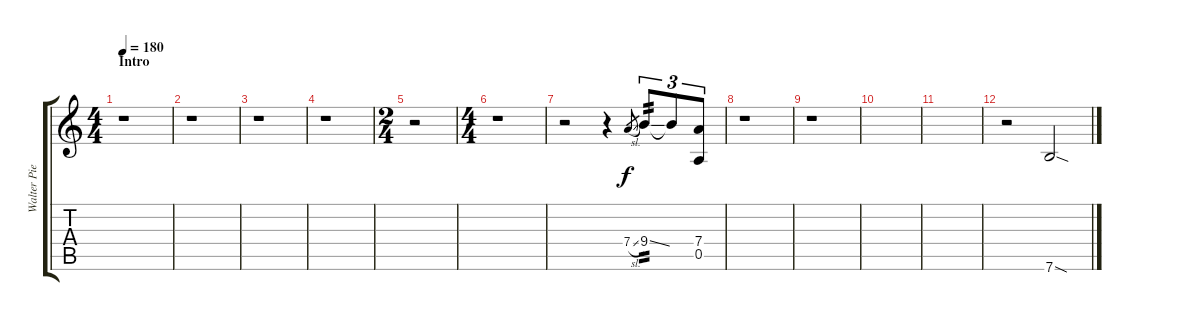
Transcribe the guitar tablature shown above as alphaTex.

\track ("Walter Pietsch fills" "Walter Pie") {instrument distortionguitar}
\staff {score tabs}
\tuning (E4 B3 G3 D3 A2 E2) {hide}
\ts (4 4)
\section ("" "Intro")
\tempo 180
\clef g2
\ks c
r.1{dy f instrument distortionguitar} |
r.1 |
r.1 |
r.1 |
\ts (2 4)
r.2 |
\ts (4 4)
r.1 |
r.2 r.4 7.4{sl}.8{gr} 9.4{ss}.8{tu (3 2) tp 2} 9.4{t}.8{tu (3 2)} (7.4 0.5).8{tu (3 2)} |
r.1 |
r.1 |
|
|
r.2{volume 14} 7.6{sod}.2
